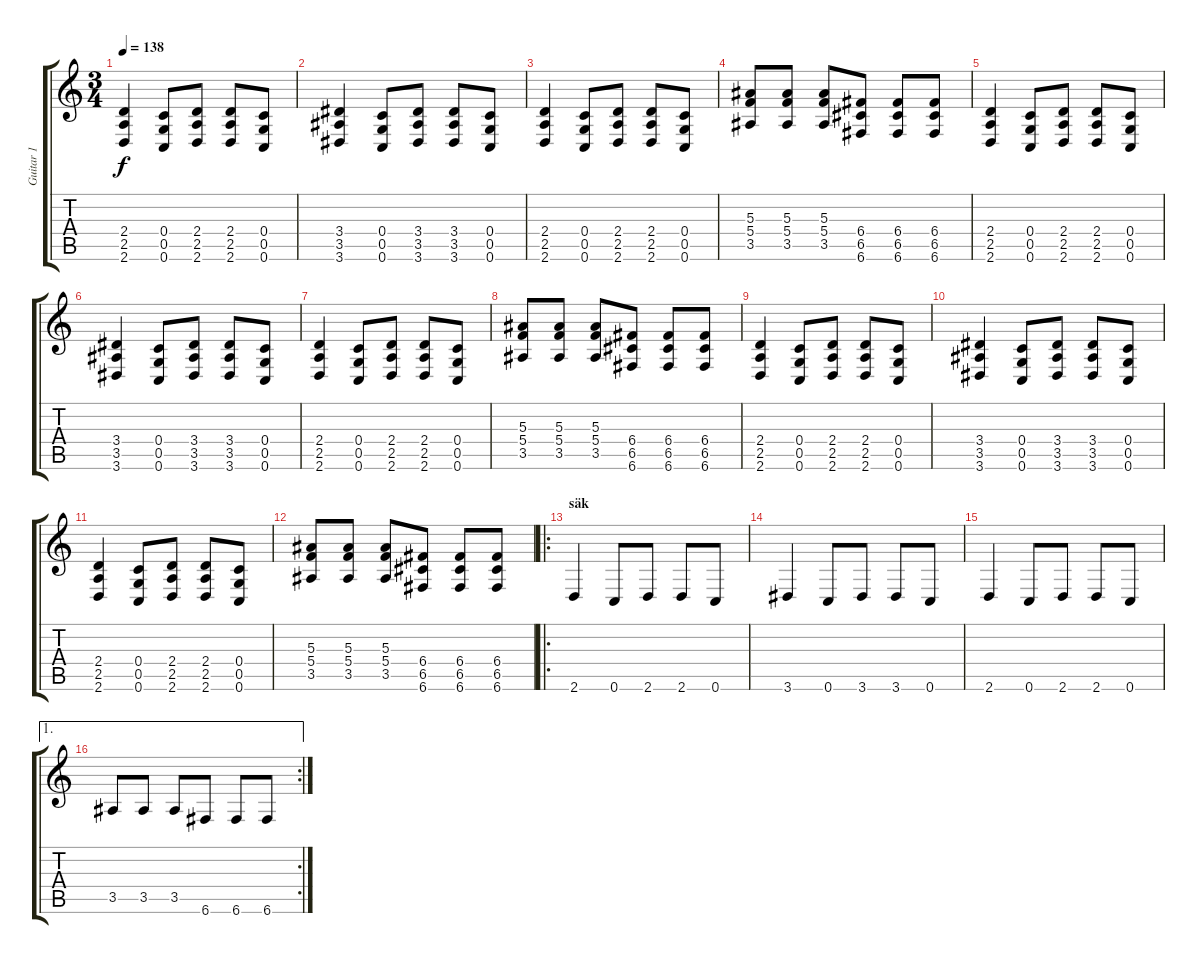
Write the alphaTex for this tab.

\track ("Guitar 1" "Guitar 1") {instrument overdrivenguitar}
\staff {score tabs}
\tuning (D4 A3 F3 C3 G2 C2) {hide}
\ts (3 4)
\tempo 138
\clef g2
\ks c
(2.4 2.5 2.6).4{dy f} (0.4 0.5 0.6).8 (2.4 2.5 2.6).8 (2.4 2.5 2.6).8 (0.4 0.5 0.6).8 |
(3.4 3.5 3.6).4 (0.4 0.5 0.6).8 (3.4 3.5 3.6).8 (3.4 3.5 3.6).8 (0.4 0.5 0.6).8 |
(2.4 2.5 2.6).4 (0.4 0.5 0.6).8 (2.4 2.5 2.6).8 (2.4 2.5 2.6).8 (0.4 0.5 0.6).8 |
(5.3 5.4 3.5).8 (5.3 5.4 3.5).8 (5.3 5.4 3.5).8 (6.4 6.5 6.6).8 (6.4 6.5 6.6).8 (6.4 6.5 6.6).8 |
(2.4 2.5 2.6).4 (0.4 0.5 0.6).8 (2.4 2.5 2.6).8 (2.4 2.5 2.6).8 (0.4 0.5 0.6).8 |
(3.4 3.5 3.6).4 (0.4 0.5 0.6).8 (3.4 3.5 3.6).8 (3.4 3.5 3.6).8 (0.4 0.5 0.6).8 |
(2.4 2.5 2.6).4 (0.4 0.5 0.6).8 (2.4 2.5 2.6).8 (2.4 2.5 2.6).8 (0.4 0.5 0.6).8 |
(5.3 5.4 3.5).8 (5.3 5.4 3.5).8 (5.3 5.4 3.5).8 (6.4 6.5 6.6).8 (6.4 6.5 6.6).8 (6.4 6.5 6.6).8 |
(2.4 2.5 2.6).4 (0.4 0.5 0.6).8 (2.4 2.5 2.6).8 (2.4 2.5 2.6).8 (0.4 0.5 0.6).8 |
(3.4 3.5 3.6).4 (0.4 0.5 0.6).8 (3.4 3.5 3.6).8 (3.4 3.5 3.6).8 (0.4 0.5 0.6).8 |
(2.4 2.5 2.6).4 (0.4 0.5 0.6).8 (2.4 2.5 2.6).8 (2.4 2.5 2.6).8 (0.4 0.5 0.6).8 |
(5.3 5.4 3.5).8 (5.3 5.4 3.5).8 (5.3 5.4 3.5).8 (6.4 6.5 6.6).8 (6.4 6.5 6.6).8 (6.4 6.5 6.6).8 |
\ro
\section ("" "säk")
2.6.4 0.6.8 2.6.8 2.6.8 0.6.8 |
3.6.4 0.6.8 3.6.8 3.6.8 0.6.8 |
2.6.4 0.6.8 2.6.8 2.6.8 0.6.8 |
\ae 1
\rc 2
3.5.8 3.5.8 3.5.8 6.6.8 6.6.8 6.6.8
